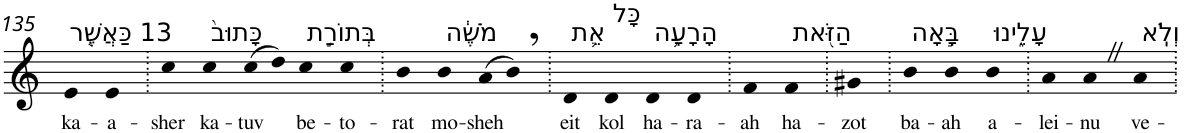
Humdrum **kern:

**kern	**text
*part1	*part1
*staff1	*staff1
*I"Piano	*
*I'Pno	*
!!LO:PB:g=z
*clefG2	*
*k[]	*
=135	=135
!LO:TX:a:t=13 כַּאֲשֶׁ֤ר	!
!	!LO:LY:b
4e	ka-
!	!LO:LY:b
4e	-a-
=136.	=136.
!	!LO:LY:b
4cc	-sher
!LO:TX:a:t=כָּתוּב֙	!
!	!LO:LY:b
4cc	ka-
!	!LO:LY:b
(>8cc	-tuv
8dd)	.
!LO:TX:a:t=בְּתוֹרַ֣ת	!
!	!LO:LY:b
4cc	be-
!	!LO:LY:b
4cc	-to-
=137.	=137.
!	!LO:LY:b
4b	-rat
!LO:TX:a:t=מֹשֶׁ֔ה	!
!	!LO:LY:b
4b	mo-
!	!LO:LY:b
(>8a	-sheh
8b,)	.
=138.	=138.
!LO:TX:a:t=אֵ֛ת	!
!	!LO:LY:b
4d	eit
!LO:TX:a:t=כָּל	!
!	!LO:LY:b
4d	kol
!LO:TX:a:t=הָרָעָ֥ה	!
!	!LO:LY:b
4d	ha-
!	!LO:LY:b
4d	-ra-
=139.	=139.
!	!LO:LY:b
4f	-ah
!LO:TX:a:t=הַזֹּ֖את	!
!	!LO:LY:b
4f	ha-
=140.	=140.
!	!LO:LY:b
4g#X	-zot
=141.	=141.
!LO:TX:a:t=בָּ֣אָה	!
!	!LO:LY:b
4b	ba-
!	!LO:LY:b
4b	-ah
!LO:TX:a:t=עָלֵ֑ינוּ	!
!	!LO:LY:b
4b	a-
=142.	=142.
!	!LO:LY:b
4a	-lei-
!	!LO:LY:b
4aZ	-nu
!LO:TX:a:t=וְלֹֽא	!
!	!LO:LY:b
4a	ve-
=.	=.
*-	*-
